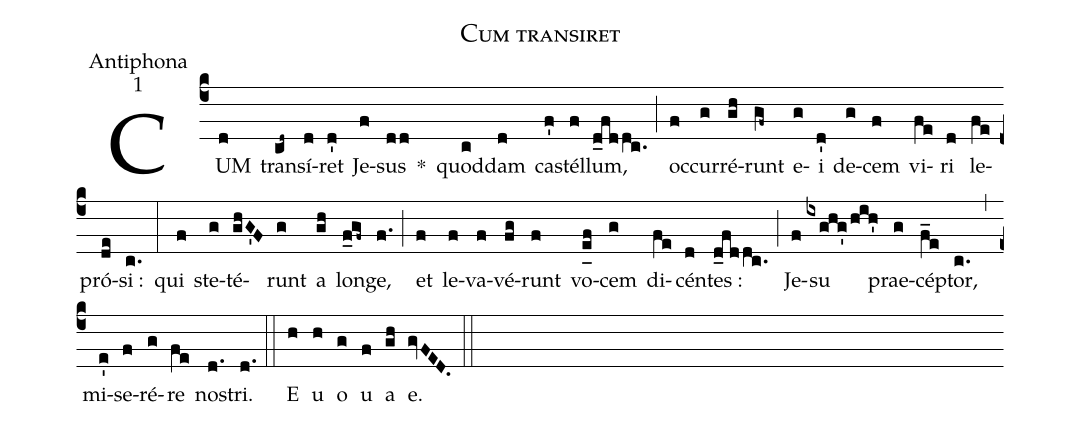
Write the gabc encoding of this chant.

name:Cum transiret;
office-part:Antiphona;
mode:1;
%%
(c4) CUM(d) trans(cd~)í(d)ret(d') Je(f)sus(dd) *() quod(c)dam(d) ca(f')stél(f)lum,(d_fddc.) (;) oc(f)cur(g)ré(gh)runt(gf~) e(g)i(d') de(g)cem(f) vi(fe)ri(d) le(fe)pró(de)si :(c.) (:) qui(f) ste(g)té(ghG'F)runt(g) a(gh) lon(f_gf~)ge,(f.) (;) et(f) le(f)va(f)vé(fg)runt(f) vo(e_[uh:l]f)cem(g) di(fe)cén(d)tes :(d_fddc.) (;) Je(f)su(ixghg'/hih') prae(g)cé(f_e)ptor,(c.) (,) mi(e')se(f)ré(g)re(fe) no(d.)stri.(d.) (::) <eu>E(h) u(h) o(g) u(f) a(gh) e.</eu>(gvFED.) (::)
